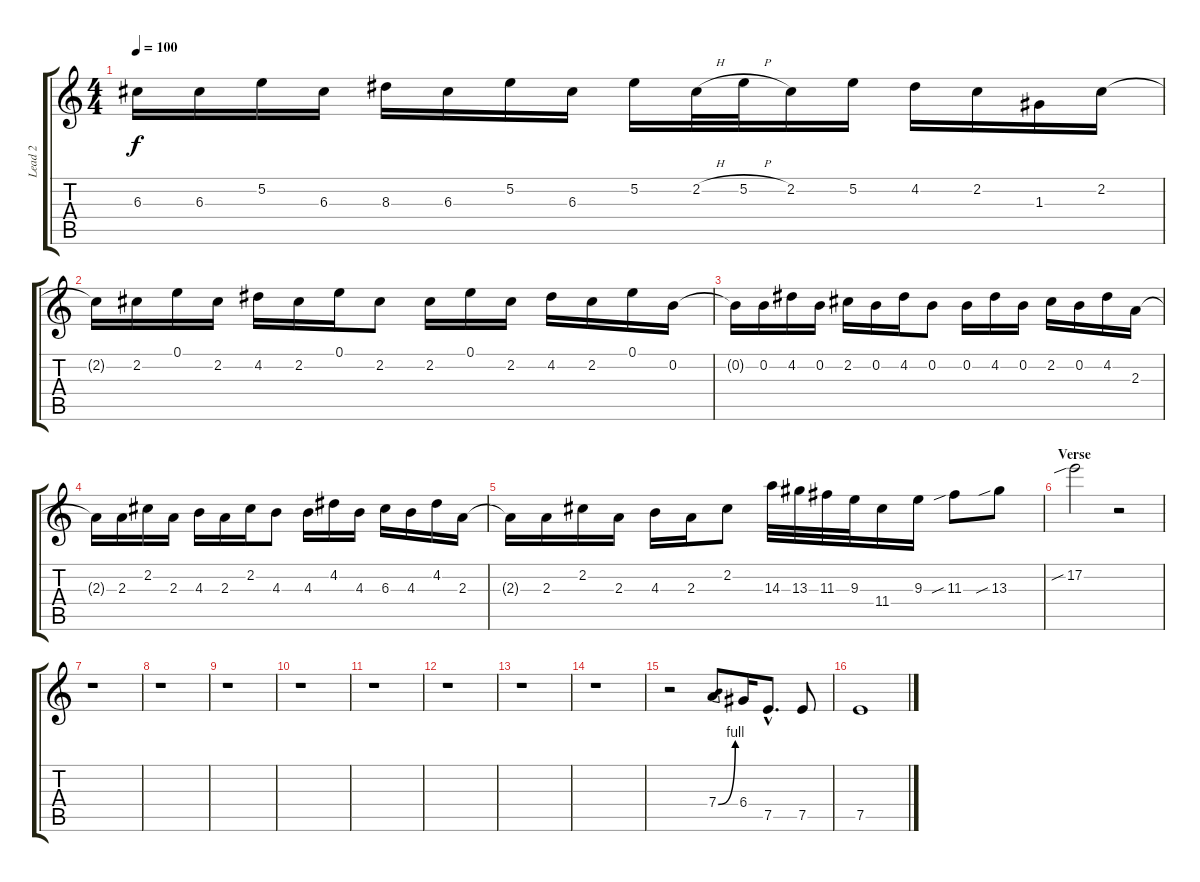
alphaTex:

\track ("Lead 2" "Lead 2") {instrument distortionguitar}
\staff {score tabs}
\tuning (E4 B3 G3 D3 A2 E2) {hide}
\ts (4 4)
\tempo 100
\clef g2
\ks c
6.3{t}.16{dy f} 6.3.16 5.2.16 6.3.16 8.3.16 6.3.16 5.2.16 6.3.16 5.2.16 2.2{h}.32 5.2{h}.32 2.2.16 5.2.16 4.2.16 2.2.16 1.3.16 2.2.16 |
2.2{t}.16 2.2.16 0.1.16 2.2.16 4.2.16 2.2.16 0.1.16 2.2.8 2.2.16 0.1.16 2.2.16 4.2.16 2.2.16 0.1.16 0.2.16 |
0.2{t}.16 0.2.16 4.2.16 0.2.16 2.2.16 0.2.16 4.2.16 0.2.8 0.2.16 4.2.16 0.2.16 2.2.16 0.2.16 4.2.16 2.3.16 |
2.3{t}.16 2.3.16 2.2.16 2.3.16 4.3.16 2.3.16 2.2.16 4.3.8 4.3.16 4.2.16 4.3.16 6.3.16 4.3.16 4.2.16 2.3.16 |
2.3{t}.16 2.3.16 2.2.16 2.3.16 4.3.16 2.3.16 2.2.8 14.3.32 13.3.32 11.3.32 9.3.32 11.4.16 9.3.16 11.3{sib}.8 13.3{sib}.8 |
\section ("" "Verse")
17.2{sib}.2 r.2 |
r.1 |
r.1 |
r.1 |
r.1 |
r.1 |
r.1 |
r.1 |
r.1 |
r.2 7.4{be (bend 0 0 60 4)}.8 6.4.16 7.5{hac}.8{d} 7.5.8 |
7.5.1
